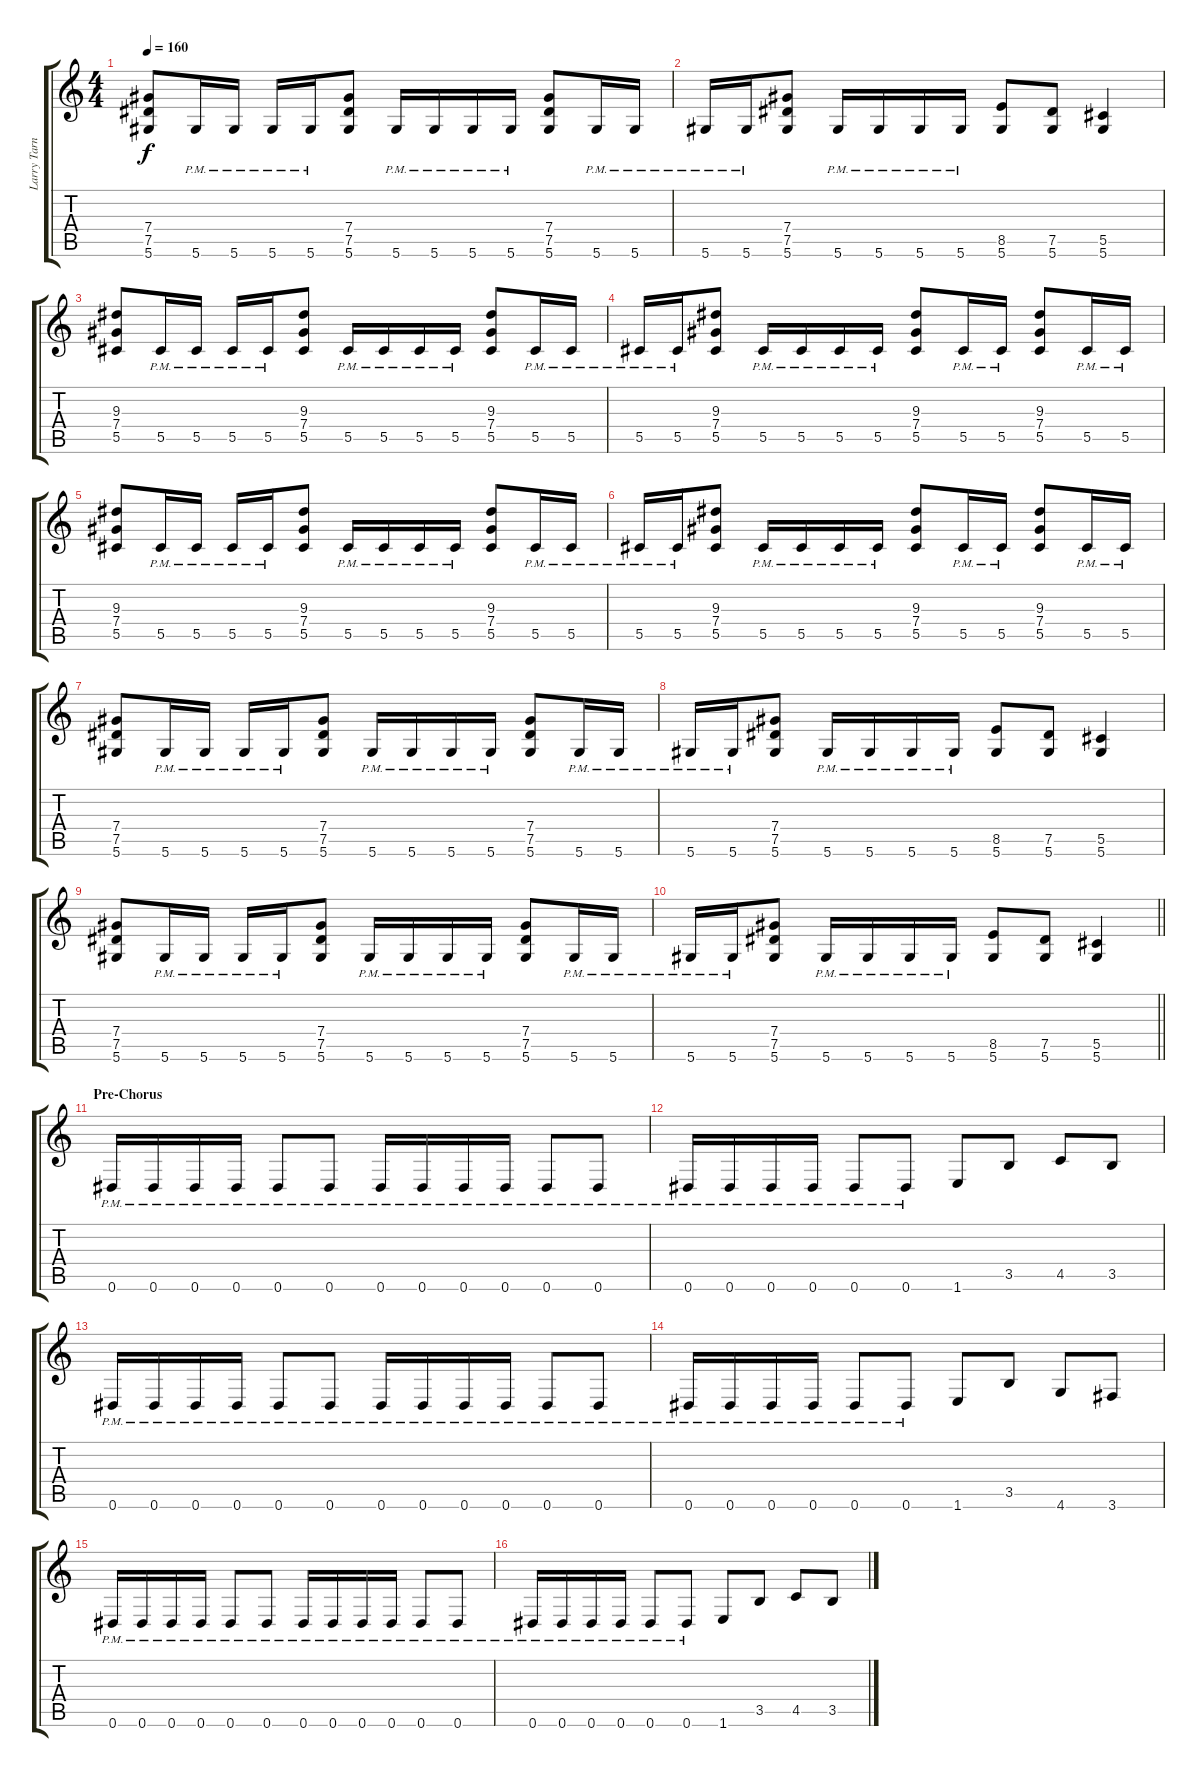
\track ("Larry Tarnowski" "Larry Tarn") {instrument distortionguitar}
\staff {score tabs}
\tuning (Eb4 Bb3 Gb3 Db3 Ab2 Eb2) {hide}
\ts (4 4)
\tempo 160
\clef g2
\ks c
(7.4 7.5 5.6).8{dy f} 5.6{pm}.16 5.6{pm}.16 5.6{pm}.16 5.6{pm}.16 (7.4 7.5 5.6).8 5.6{pm}.16 5.6{pm}.16 5.6{pm}.16 5.6{pm}.16 (7.4 7.5 5.6).8 5.6{pm}.16 5.6{pm}.16 |
5.6{pm}.16 5.6{pm}.16 (7.4 7.5 5.6).8 5.6{pm}.16 5.6{pm}.16 5.6{pm}.16 5.6{pm}.16 (8.5 5.6).8 (7.5 5.6).8 (5.5 5.6).4 |
(9.3 7.4 5.5).8 5.5{pm}.16 5.5{pm}.16 5.5{pm}.16 5.5{pm}.16 (9.3 7.4 5.5).8 5.5{pm}.16 5.5{pm}.16 5.5{pm}.16 5.5{pm}.16 (9.3 7.4 5.5).8 5.5{pm}.16 5.5{pm}.16 |
5.5{pm}.16 5.5{pm}.16 (9.3 7.4 5.5).8 5.5{pm}.16 5.5{pm}.16 5.5{pm}.16 5.5{pm}.16 (9.3 7.4 5.5).8 5.5{pm}.16 5.5{pm}.16 (9.3 7.4 5.5).8 5.5{pm}.16 5.5{pm}.16 |
(9.3 7.4 5.5).8 5.5{pm}.16 5.5{pm}.16 5.5{pm}.16 5.5{pm}.16 (9.3 7.4 5.5).8 5.5{pm}.16 5.5{pm}.16 5.5{pm}.16 5.5{pm}.16 (9.3 7.4 5.5).8 5.5{pm}.16 5.5{pm}.16 |
5.5{pm}.16 5.5{pm}.16 (9.3 7.4 5.5).8 5.5{pm}.16 5.5{pm}.16 5.5{pm}.16 5.5{pm}.16 (9.3 7.4 5.5).8 5.5{pm}.16 5.5{pm}.16 (9.3 7.4 5.5).8 5.5{pm}.16 5.5{pm}.16 |
(7.4 7.5 5.6).8 5.6{pm}.16 5.6{pm}.16 5.6{pm}.16 5.6{pm}.16 (7.4 7.5 5.6).8 5.6{pm}.16 5.6{pm}.16 5.6{pm}.16 5.6{pm}.16 (7.4 7.5 5.6).8 5.6{pm}.16 5.6{pm}.16 |
5.6{pm}.16 5.6{pm}.16 (7.4 7.5 5.6).8 5.6{pm}.16 5.6{pm}.16 5.6{pm}.16 5.6{pm}.16 (8.5 5.6).8 (7.5 5.6).8 (5.5 5.6).4 |
(7.4 7.5 5.6).8 5.6{pm}.16 5.6{pm}.16 5.6{pm}.16 5.6{pm}.16 (7.4 7.5 5.6).8 5.6{pm}.16 5.6{pm}.16 5.6{pm}.16 5.6{pm}.16 (7.4 7.5 5.6).8 5.6{pm}.16 5.6{pm}.16 |
\barLineRight lightlight
5.6{pm}.16 5.6{pm}.16 (7.4 7.5 5.6).8 5.6{pm}.16 5.6{pm}.16 5.6{pm}.16 5.6{pm}.16 (8.5 5.6).8 (7.5 5.6).8 (5.5 5.6).4 |
\section ("" "Pre-Chorus")
0.6{pm}.16 0.6{pm}.16 0.6{pm}.16 0.6{pm}.16 0.6{pm}.8 0.6{pm}.8 0.6{pm}.16 0.6{pm}.16 0.6{pm}.16 0.6{pm}.16 0.6{pm}.8 0.6{pm}.8 |
0.6{pm}.16 0.6{pm}.16 0.6{pm}.16 0.6{pm}.16 0.6{pm}.8 0.6{pm}.8 1.6.8 3.5.8 4.5.8 3.5.8 |
0.6{pm}.16 0.6{pm}.16 0.6{pm}.16 0.6{pm}.16 0.6{pm}.8 0.6{pm}.8 0.6{pm}.16 0.6{pm}.16 0.6{pm}.16 0.6{pm}.16 0.6{pm}.8 0.6{pm}.8 |
0.6{pm}.16 0.6{pm}.16 0.6{pm}.16 0.6{pm}.16 0.6{pm}.8 0.6{pm}.8 1.6.8 3.5.8 4.6.8 3.6.8 |
0.6{pm}.16 0.6{pm}.16 0.6{pm}.16 0.6{pm}.16 0.6{pm}.8 0.6{pm}.8 0.6{pm}.16 0.6{pm}.16 0.6{pm}.16 0.6{pm}.16 0.6{pm}.8 0.6{pm}.8 |
0.6{pm}.16 0.6{pm}.16 0.6{pm}.16 0.6{pm}.16 0.6{pm}.8 0.6{pm}.8 1.6.8 3.5.8 4.5.8 3.5.8
